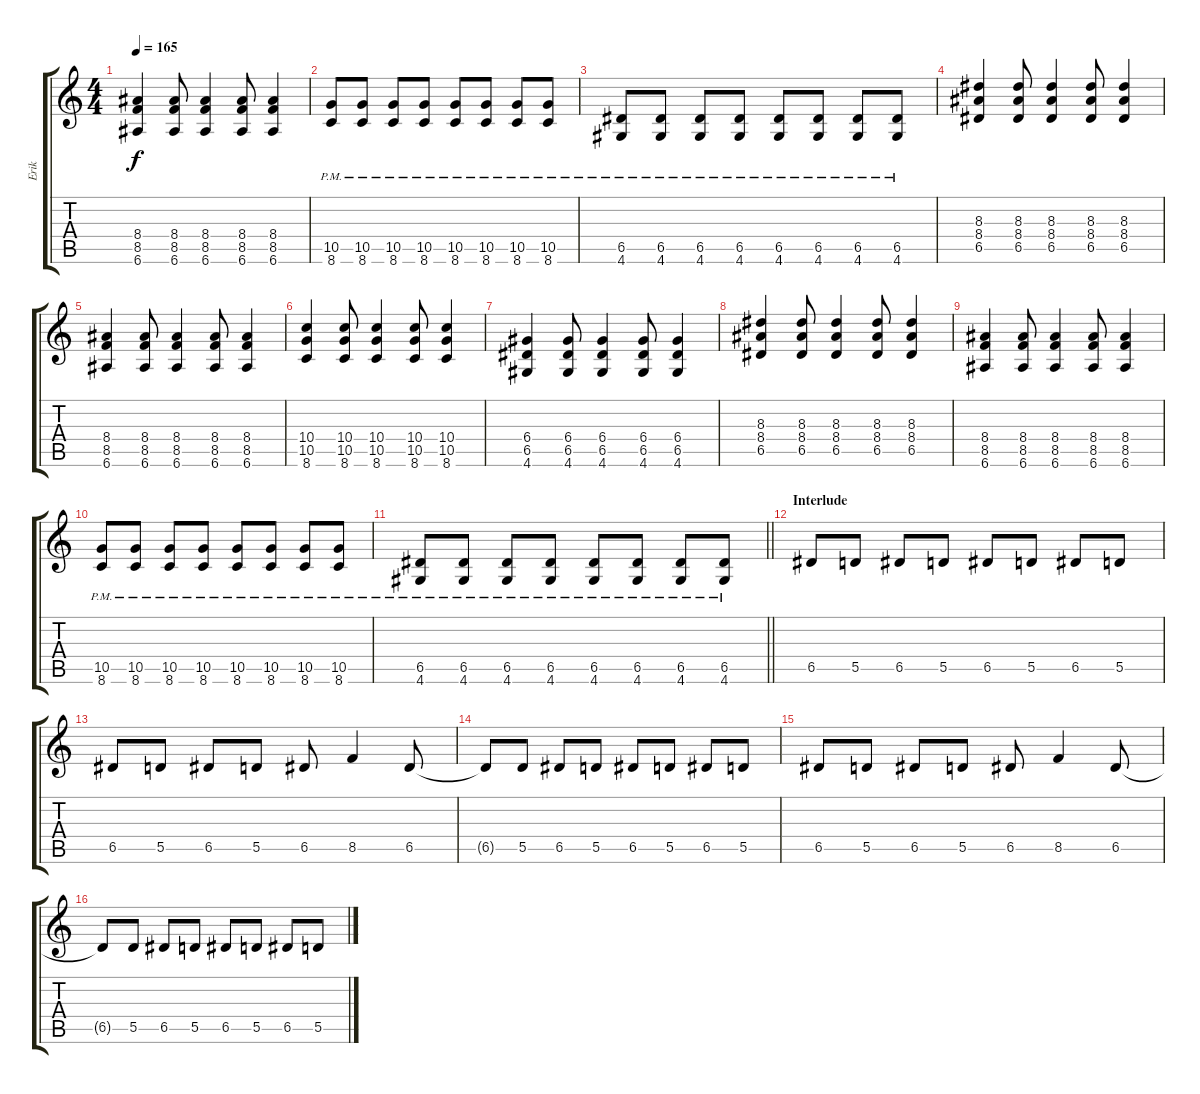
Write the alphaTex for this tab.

\track ("Erik" "Erik") {instrument distortionguitar}
\staff {score tabs}
\tuning (E4 B3 G3 D3 A2 E2) {hide}
\ts (4 4)
\tempo 165
\clef g2
\ks c
(8.4 8.5 6.6).4{dy f} (8.4 8.5 6.6).8 (8.4 8.5 6.6).4 (8.4 8.5 6.6).8 (8.4 8.5 6.6).4 |
(10.5{pm} 8.6{pm}).8 (10.5{pm} 8.6{pm}).8 (10.5{pm} 8.6{pm}).8 (10.5{pm} 8.6{pm}).8 (10.5{pm} 8.6{pm}).8 (10.5{pm} 8.6{pm}).8 (10.5{pm} 8.6{pm}).8 (10.5{pm} 8.6{pm}).8 |
(6.5{pm} 4.6{pm}).8 (6.5{pm} 4.6{pm}).8 (6.5{pm} 4.6{pm}).8 (6.5{pm} 4.6{pm}).8 (6.5{pm} 4.6{pm}).8 (6.5{pm} 4.6).8 (6.5{pm} 4.6).8 (6.5{pm} 4.6).8 |
(8.3 8.4 6.5).4 (8.3 8.4 6.5).8 (8.3 8.4 6.5).4 (8.3 8.4 6.5).8 (8.3 8.4 6.5).4 |
(8.4 8.5 6.6).4 (8.4 8.5 6.6).8 (8.4 8.5 6.6).4 (8.4 8.5 6.6).8 (8.4 8.5 6.6).4 |
(10.4 10.5 8.6).4 (10.4 10.5 8.6).8 (10.4 10.5 8.6).4 (10.4 10.5 8.6).8 (10.4 10.5 8.6).4 |
(6.4 6.5 4.6).4 (6.4 6.5 4.6).8 (6.4 6.5 4.6).4 (6.4 6.5 4.6).8 (6.4 6.5 4.6).4 |
(8.3 8.4 6.5).4 (8.3 8.4 6.5).8 (8.3 8.4 6.5).4 (8.3 8.4 6.5).8 (8.3 8.4 6.5).4 |
(8.4 8.5 6.6).4 (8.4 8.5 6.6).8 (8.4 8.5 6.6).4 (8.4 8.5 6.6).8 (8.4 8.5 6.6).4 |
(10.5{pm} 8.6{pm}).8 (10.5{pm} 8.6{pm}).8 (10.5{pm} 8.6{pm}).8 (10.5{pm} 8.6{pm}).8 (10.5{pm} 8.6{pm}).8 (10.5{pm} 8.6{pm}).8 (10.5{pm} 8.6{pm}).8 (10.5{pm} 8.6{pm}).8 |
\barLineRight lightlight
(6.5{pm} 4.6{pm}).8 (6.5{pm} 4.6{pm}).8 (6.5{pm} 4.6{pm}).8 (6.5{pm} 4.6{pm}).8 (6.5{pm} 4.6{pm}).8 (6.5{pm} 4.6).8 (6.5{pm} 4.6).8 (6.5{pm} 4.6).8 |
\section ("" "Interlude")
6.5.8{volume 16} 5.5.8 6.5.8 5.5.8 6.5.8 5.5.8 6.5.8 5.5.8 |
6.5.8 5.5.8 6.5.8 5.5.8 6.5.8 8.5.4 6.5.8 |
6.5{t}.8 5.5.8 6.5.8 5.5.8 6.5.8 5.5.8 6.5.8 5.5.8 |
6.5.8 5.5.8 6.5.8 5.5.8 6.5.8 8.5.4 6.5.8 |
6.5{t}.8 5.5.8 6.5.8 5.5.8 6.5.8 5.5.8 6.5.8 5.5.8
